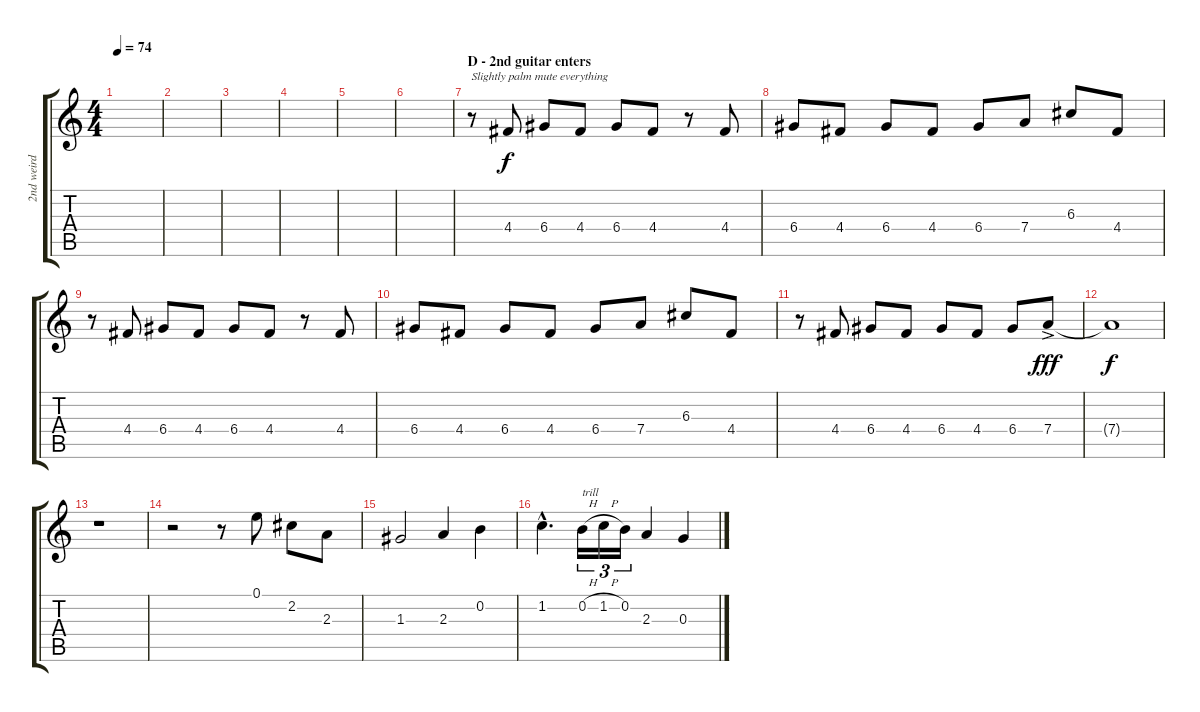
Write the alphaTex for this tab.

\track ("2nd weird sounding Guitar" "2nd weird ") {instrument electricguitarmuted}
\staff {score tabs}
\tuning (E4 B3 G3 D3 A2 E2) {hide}
\ts (4 4)
\tempo 74
\clef g2
\ks c
|
|
|
|
|
|
\section ("" "D - 2nd guitar enters")
r.8{txt "Slightly palm mute everything"} 4.4.8 6.4.8 4.4.8 6.4.8 4.4.8 r.8 4.4.8 |
6.4.8 4.4.8 6.4.8 4.4.8 6.4.8 7.4.8 6.3.8 4.4.8 |
r.8 4.4.8 6.4.8 4.4.8 6.4.8 4.4.8 r.8 4.4.8 |
6.4.8 4.4.8 6.4.8 4.4.8 6.4.8 7.4.8 6.3.8 4.4.8 |
r.8 4.4.8 6.4.8 4.4.8 6.4.8 4.4.8 6.4.8 7.4{ac}.8{dy fff} |
7.4{t}.1{dy f} |
r.1 |
r.2 r.8 0.1.8 2.2.8 2.3.8 |
1.3.2 2.3.4 0.2.4 |
1.2{hac}.4{d} 0.2{h}.16{tu (3 2) txt "trill"} 1.2{h}.16{tu (3 2)} 0.2.16{tu (3 2)} 2.3.4 0.3.4
